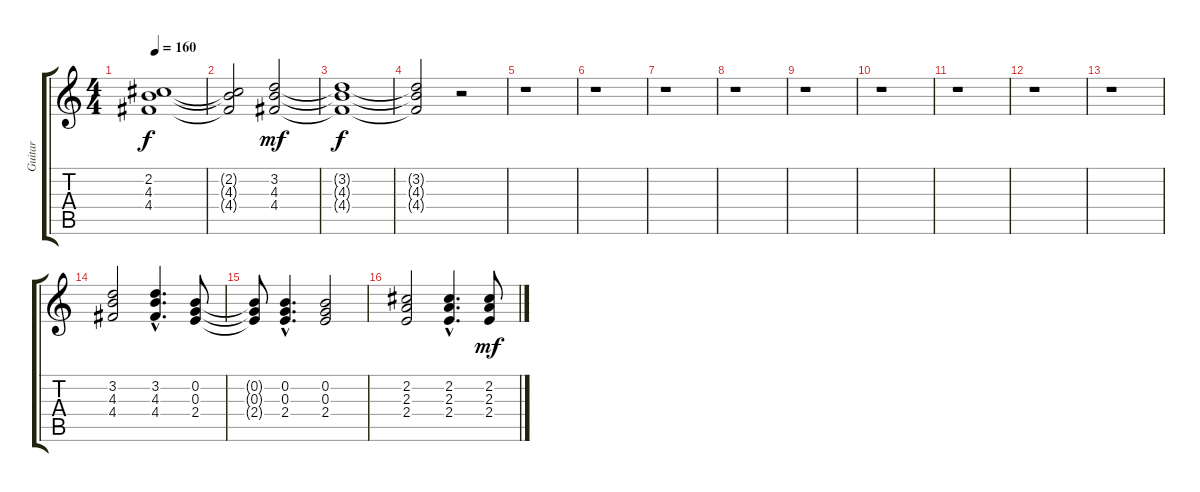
\track ("Guitar" "Guitar") {instrument acousticguitarsteel}
\staff {score tabs}
\tuning (E4 B3 G3 D3 A2 E2) {hide}
\ts (4 4)
\tempo 160
\clef g2
\ks c
(2.2{t} 4.3{t} 4.4{t}).1{dy f} |
(2.2{t} 4.3{t} 4.4{t}).2 (3.2 4.3 4.4).2{dy mf} |
(3.2{t} 4.3{t} 4.4{t}).1{dy f} |
(3.2{t} 4.3{t} 4.4{t}).2 r.2 |
r.1 |
r.1 |
r.1 |
r.1 |
r.1 |
r.1 |
r.1 |
r.1 |
r.1 |
(3.2 4.3 4.4).2 (3.2{hac} 4.3{hac} 4.4{hac}).4{d} (0.2 0.3 2.4).8 |
(0.2{t} 0.3{t} 2.4{t}).8 (0.2{hac} 0.3{hac} 2.4{hac}).4{d} (0.2 0.3 2.4).2 |
(2.2 2.3 2.4).2 (2.2{hac} 2.3{hac} 2.4{hac}).4{d} (2.2 2.3 2.4).8{dy mf}
